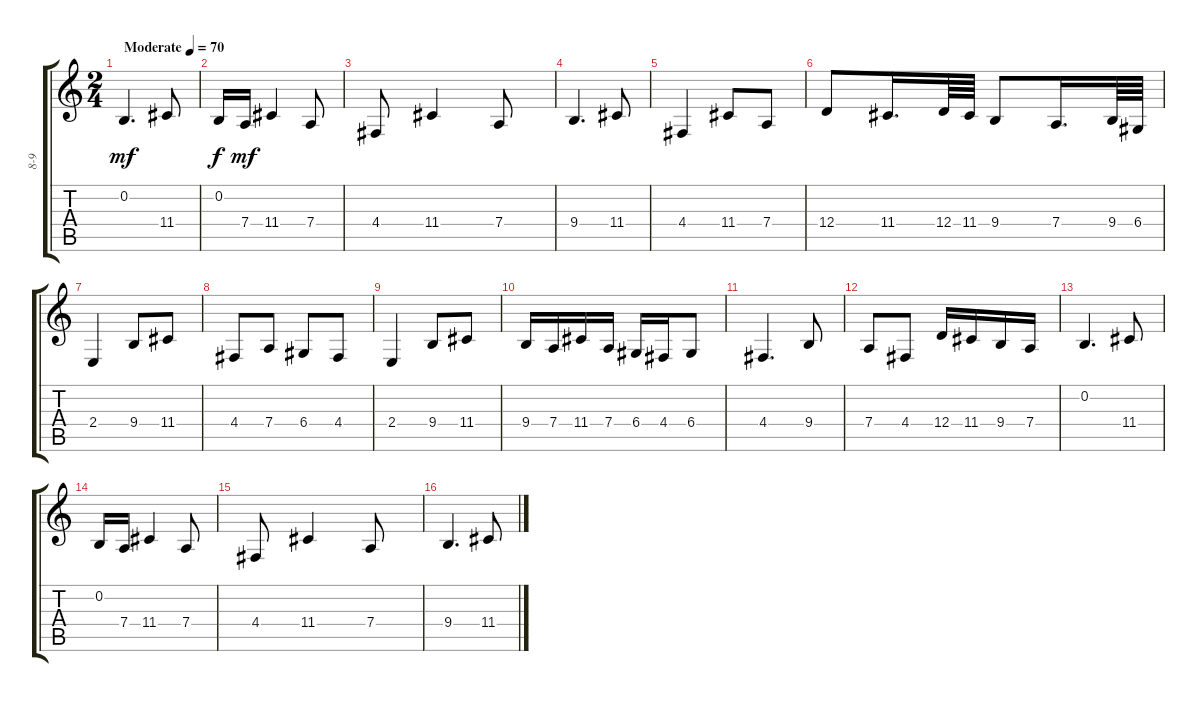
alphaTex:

\track ("8-9" "8-9") {instrument acousticgrandpiano}
\staff {score tabs}
\tuning (E4 B3 G3 D3 A2 E2) {hide}
\ts (2 4)
\tempo (70 "Moderate")
\clef g2
\ks c
0.2.4{d dy mf instrument acousticgrandpiano} 11.4.8 |
0.2.16{dy f} 7.4.16{dy mf} 11.4.4 7.4.8 |
4.4.8 11.4.4 7.4.8 |
9.4.4{d} 11.4.8 |
4.4.4 11.4.8 7.4.8 |
12.4.8 11.4.16{d} 12.4.64 11.4.64 9.4.8 7.4.16{d} 9.4.64 6.4.64 |
2.4.4 9.4.8 11.4.8 |
4.4.8 7.4.8 6.4.8 4.4.8 |
2.4.4 9.4.8 11.4.8 |
9.4.16 7.4.16 11.4.16 7.4.16 6.4.16 4.4.16 6.4.8 |
4.4.4{d} 9.4.8 |
7.4.8 4.4.8 12.4.16 11.4.16 9.4.16 7.4.16 |
0.2.4{d} 11.4.8 |
0.2.16 7.4.16 11.4.4 7.4.8 |
4.4.8 11.4.4 7.4.8 |
9.4.4{d} 11.4.8
